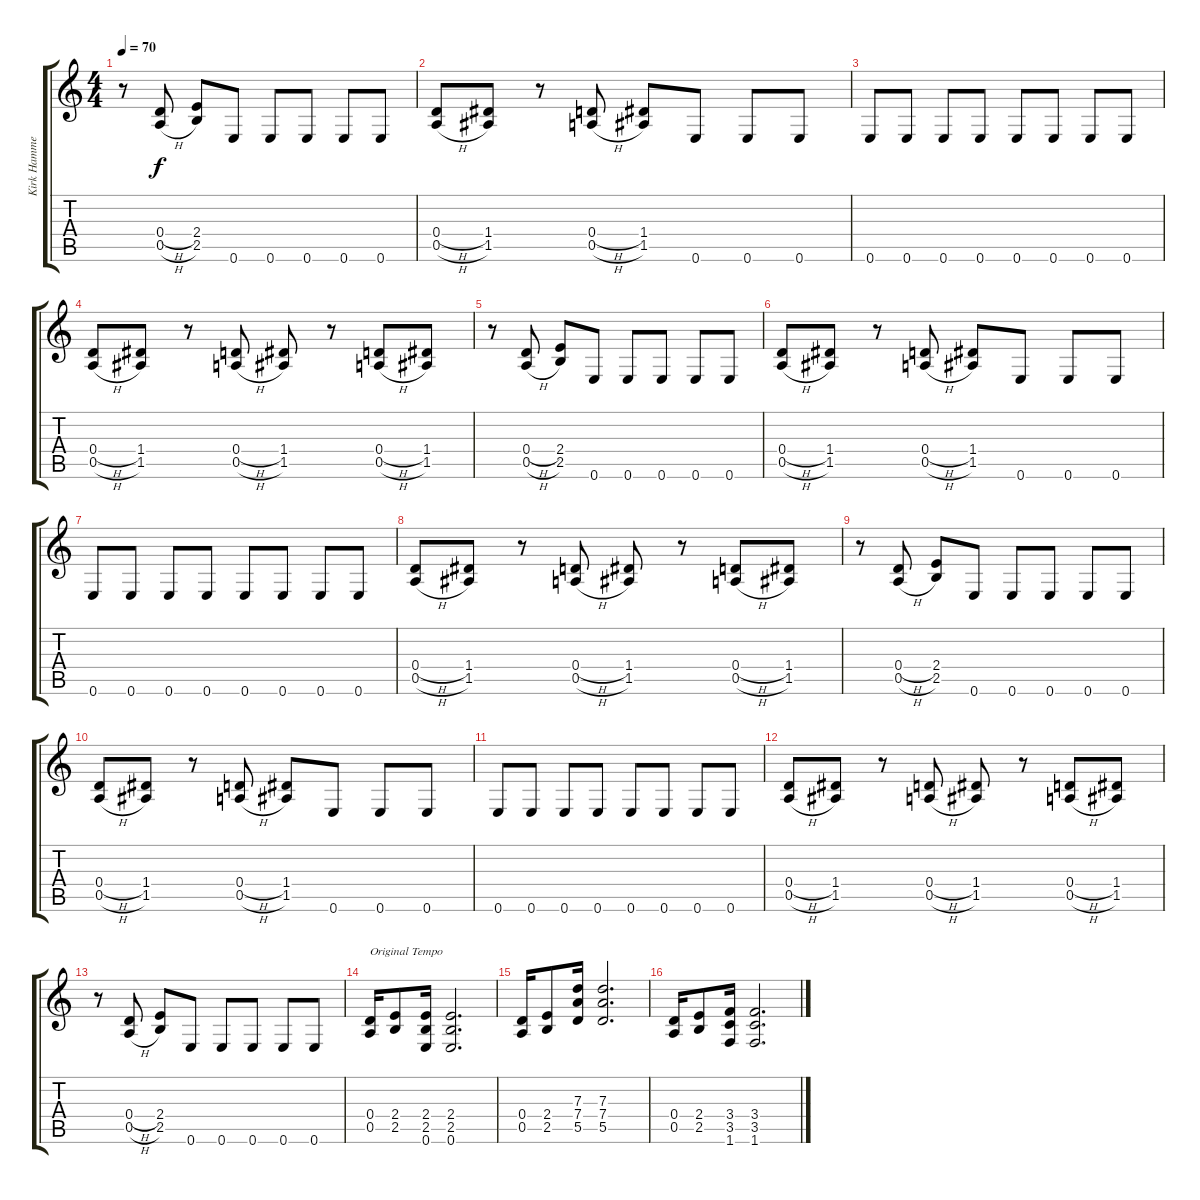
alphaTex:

\track ("Kirk Hammet" "Kirk Hamme") {instrument distortionguitar}
\staff {score tabs}
\tuning (E4 B3 G3 D3 A2 E2) {hide}
\ts (4 4)
\tempo 70
\clef g2
\ks c
r.8{dy f} (0.4{h} 0.5{h}).8 (2.4 2.5).8 0.6.8 0.6.8 0.6.8 0.6.8 0.6.8 |
(0.4{h} 0.5{h}).8 (1.4 1.5).8 r.8 (0.4{h} 0.5{h}).8 (1.4 1.5).8 0.6.8 0.6.8 0.6.8 |
0.6.8 0.6.8 0.6.8 0.6.8 0.6.8 0.6.8 0.6.8 0.6.8 |
(0.4{h} 0.5{h}).8 (1.4 1.5).8 r.8 (0.4{h} 0.5{h}).8 (1.4 1.5).8 r.8 (0.4{h} 0.5{h}).8 (1.4 1.5).8 |
r.8 (0.4{h} 0.5{h}).8 (2.4 2.5).8 0.6.8 0.6.8 0.6.8 0.6.8 0.6.8 |
(0.4{h} 0.5{h}).8 (1.4 1.5).8 r.8 (0.4{h} 0.5{h}).8 (1.4 1.5).8 0.6.8 0.6.8 0.6.8 |
0.6.8 0.6.8 0.6.8 0.6.8 0.6.8 0.6.8 0.6.8 0.6.8 |
(0.4{h} 0.5{h}).8 (1.4 1.5).8 r.8 (0.4{h} 0.5{h}).8 (1.4 1.5).8 r.8 (0.4{h} 0.5{h}).8 (1.4 1.5).8 |
r.8 (0.4{h} 0.5{h}).8 (2.4 2.5).8 0.6.8 0.6.8 0.6.8 0.6.8 0.6.8 |
(0.4{h} 0.5{h}).8 (1.4 1.5).8 r.8 (0.4{h} 0.5{h}).8 (1.4 1.5).8 0.6.8 0.6.8 0.6.8 |
0.6.8 0.6.8 0.6.8 0.6.8 0.6.8 0.6.8 0.6.8 0.6.8 |
(0.4{h} 0.5{h}).8 (1.4 1.5).8 r.8 (0.4{h} 0.5{h}).8 (1.4 1.5).8 r.8 (0.4{h} 0.5{h}).8 (1.4 1.5).8 |
r.8 (0.4{h} 0.5{h}).8 (2.4 2.5).8 0.6.8 0.6.8 0.6.8 0.6.8 0.6.8 |
(0.4 0.5).16{txt "Original Tempo"} (2.4 2.5).8 (2.4 2.5 0.6).16 (2.4 2.5 0.6).2{d} |
(0.4 0.5).16 (2.4 2.5).8 (7.3 7.4 5.5).16 (7.3 7.4 5.5).2{d} |
(0.4 0.5).16 (2.4 2.5).8 (3.4 3.5 1.6).16 (3.4 3.5 1.6).2{d}
